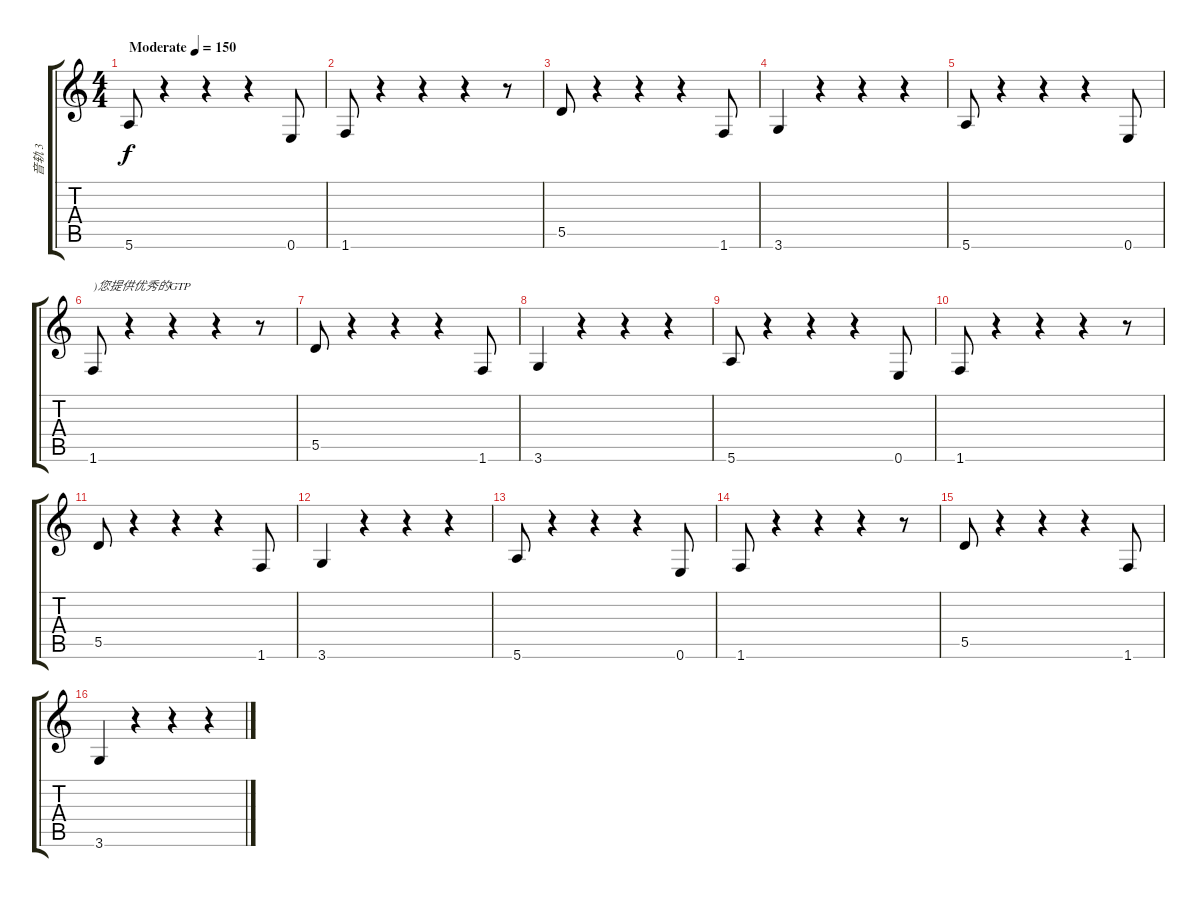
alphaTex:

\track ("音轨 3" "音轨 3") {instrument acousticbass}
\staff {score tabs}
\tuning (E4 B3 G3 D3 A2 E2) {hide}
\ts (4 4)
\tempo (150 "Moderate")
\clef g2
\ks c
5.6.8{dy f instrument acousticbass} r.4 r.4 r.4 0.6.8 |
1.6.8 r.4 r.4 r.4 r.8 |
5.5.8 r.4 r.4 r.4 1.6.8 |
3.6.4 r.4 r.4 r.4 |
5.6.8 r.4 r.4 r.4 0.6.8 |
1.6.8{txt ")您提供优秀的GTP"} r.4 r.4 r.4 r.8 |
5.5.8 r.4 r.4 r.4 1.6.8 |
3.6.4 r.4 r.4 r.4 |
5.6.8 r.4 r.4 r.4 0.6.8 |
1.6.8 r.4 r.4 r.4 r.8 |
5.5.8 r.4 r.4 r.4 1.6.8 |
3.6.4 r.4 r.4 r.4 |
5.6.8 r.4 r.4 r.4 0.6.8 |
1.6.8 r.4 r.4 r.4 r.8 |
5.5.8 r.4 r.4 r.4 1.6.8 |
3.6.4 r.4 r.4 r.4
